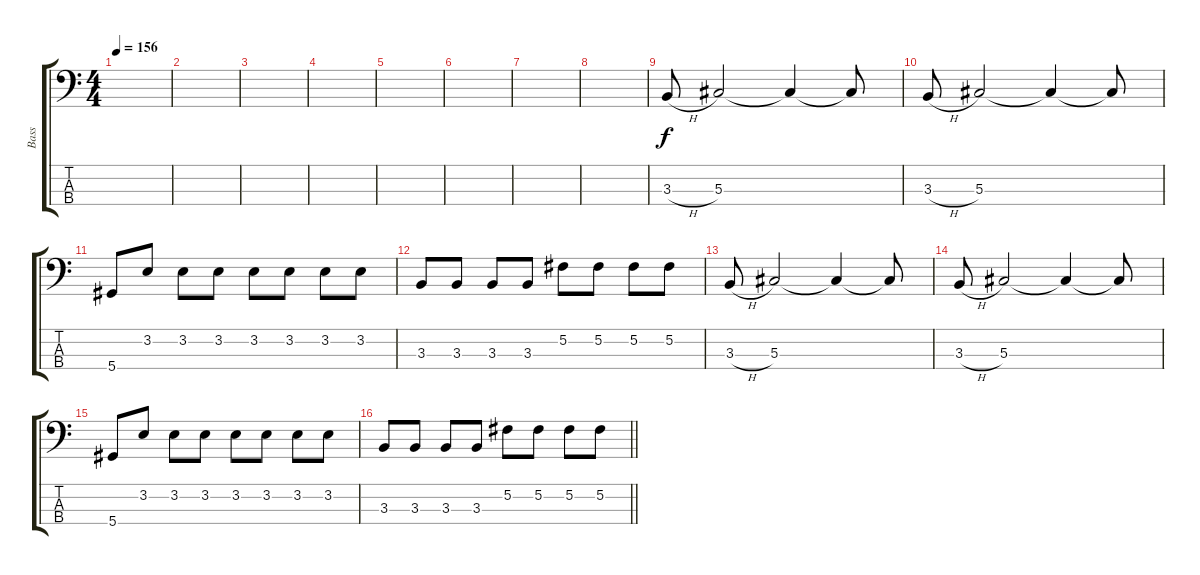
\track ("Bass" "Bass") {instrument electricbasspick}
\staff {score tabs}
\tuning (Gb2 Db2 Ab1 Eb1) {hide}
\ts (4 4)
\tempo 156
\clef f4
\ks c
|
|
|
|
|
|
|
|
3.3{h}.8 5.3.2 5.3{t}.4 5.3{t}.8 |
3.3{h}.8 5.3.2 5.3{t}.4 5.3{t}.8 |
5.4.8 3.2.8 3.2.8 3.2.8 3.2.8 3.2.8 3.2.8 3.2.8 |
3.3.8 3.3.8 3.3.8 3.3.8 5.2.8 5.2.8 5.2.8 5.2.8 |
3.3{h}.8 5.3.2 5.3{t}.4 5.3{t}.8 |
3.3{h}.8 5.3.2 5.3{t}.4 5.3{t}.8 |
5.4.8 3.2.8 3.2.8 3.2.8 3.2.8 3.2.8 3.2.8 3.2.8 |
\barLineRight lightlight
3.3.8 3.3.8 3.3.8 3.3.8 5.2.8 5.2.8 5.2.8 5.2.8
